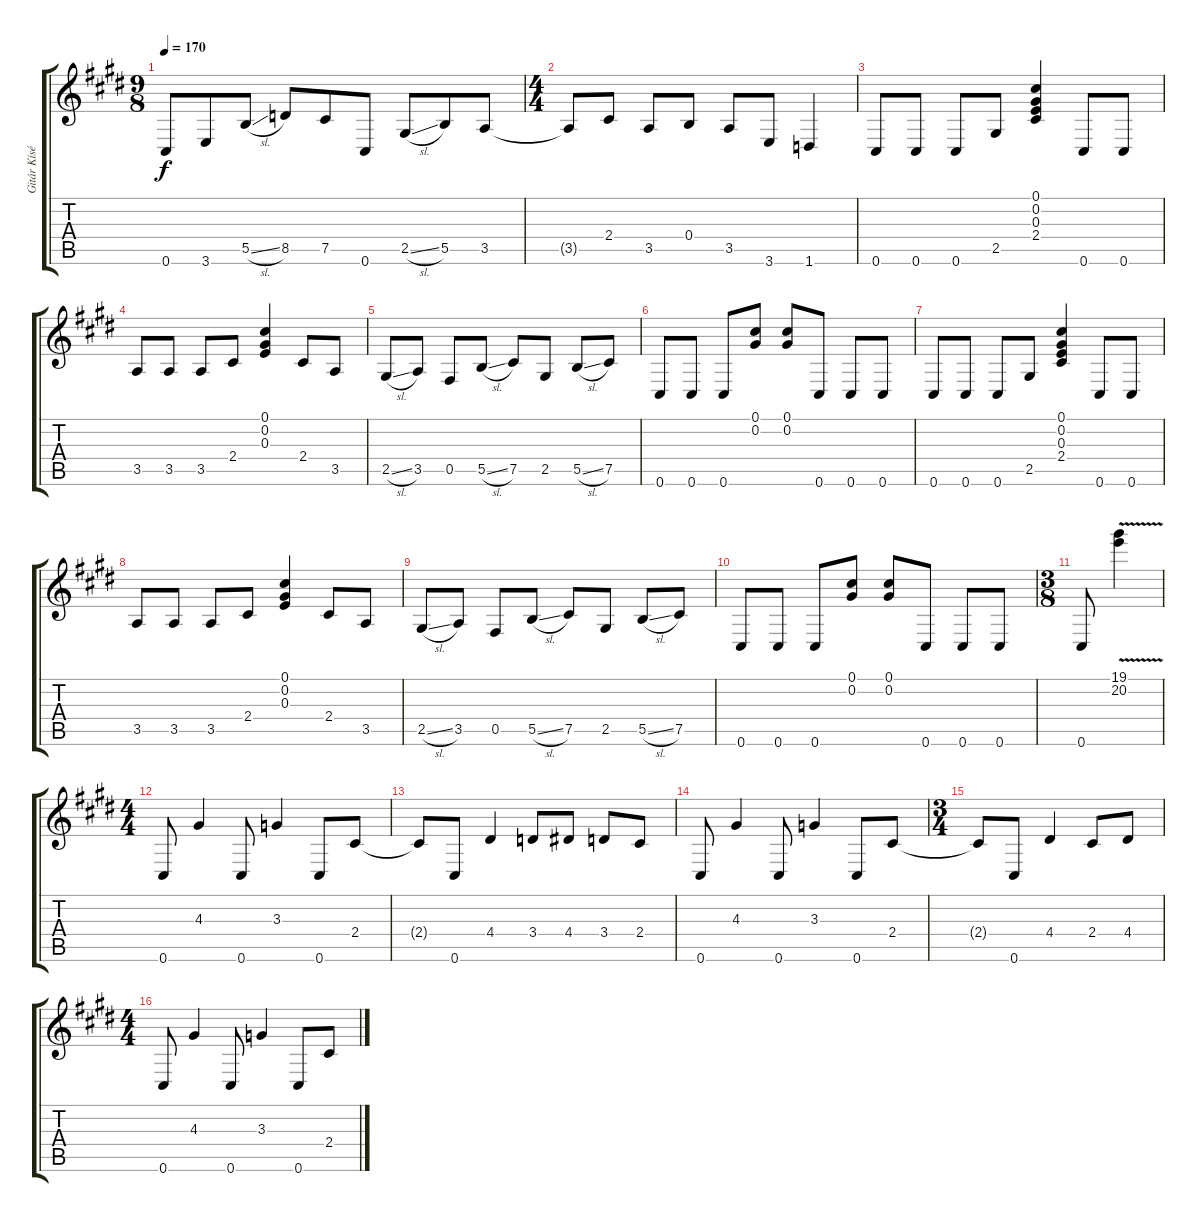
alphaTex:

\track ("Gitár Kíséret 2" "Gitár Kísé") {instrument distortionguitar}
\staff {score tabs}
\tuning (Db4 Ab3 E3 B2 Gb2 Db2) {hide}
\ts (9 8)
\tempo 170
\clef g2
\ks c#minor
0.6.8{dy f} 3.6.8 5.5{sl}.8 8.5.8 7.5.8 0.6.8 2.5{sl}.8 5.5.8 3.5.8 |
\ts (4 4)
3.5{t}.8 2.4.8 3.5.8 0.4.8 3.5.8 3.6.8 1.6.4 |
0.6.8 0.6.8 0.6.8 2.5.8 (0.1 0.2 0.3 2.4).4 0.6.8 0.6.8 |
3.5.8 3.5.8 3.5.8 2.4.8 (0.1 0.2 0.3).4 2.4.8 3.5.8 |
2.5{sl}.8 3.5.8 0.5.8 5.5{sl}.8 7.5.8 2.5.8 5.5{sl}.8 7.5.8 |
0.6.8 0.6.8 0.6.8 (0.1 0.2).8 (0.1 0.2).8 0.6.8 0.6.8 0.6.8 |
0.6.8 0.6.8 0.6.8 2.5.8 (0.1 0.2 0.3 2.4).4 0.6.8 0.6.8 |
3.5.8 3.5.8 3.5.8 2.4.8 (0.1 0.2 0.3).4 2.4.8 3.5.8 |
2.5{sl}.8 3.5.8 0.5.8 5.5{sl}.8 7.5.8 2.5.8 5.5{sl}.8 7.5.8 |
0.6.8 0.6.8 0.6.8 (0.1 0.2).8 (0.1 0.2).8 0.6.8 0.6.8 0.6.8 |
\ts (3 8)
0.6.8 (19.1{v} 20.2).4 |
\ts (4 4)
0.6.8 4.3.4 0.6.8 3.3.4 0.6.8 2.4.8 |
2.4{t}.8 0.6.8 4.4.4 3.4.8 4.4.8 3.4.8 2.4.8 |
0.6.8 4.3.4 0.6.8 3.3.4 0.6.8 2.4.8 |
\ts (3 4)
2.4{t}.8 0.6.8 4.4.4 2.4.8 4.4.8 |
\ts (4 4)
0.6.8 4.3.4 0.6.8 3.3.4 0.6.8 2.4.8
